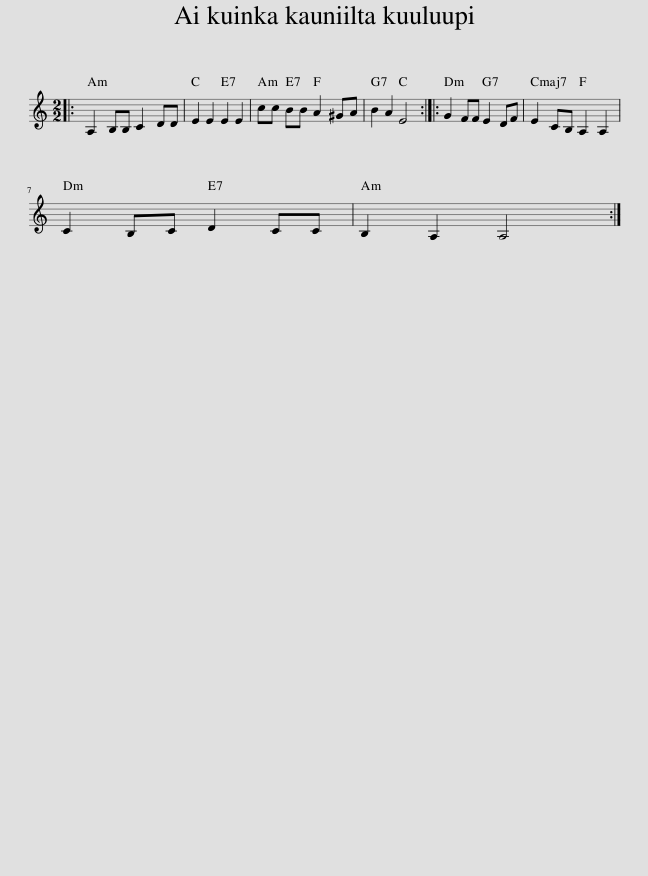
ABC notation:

X:1
L:1/8
M:2/2
I:linebreak $
K:C
V:1 treble
V:1
|: A,2 B,B, C2 DD | E2 E2 E2 E2 | cc BB A2 ^GA | B2 A2 E4 :: G2 FF E2 DF | %5
 E2 CB, A,2 A,2 |$ C2 B,C D2 CC | B,2 A,2 A,4 :| %8
